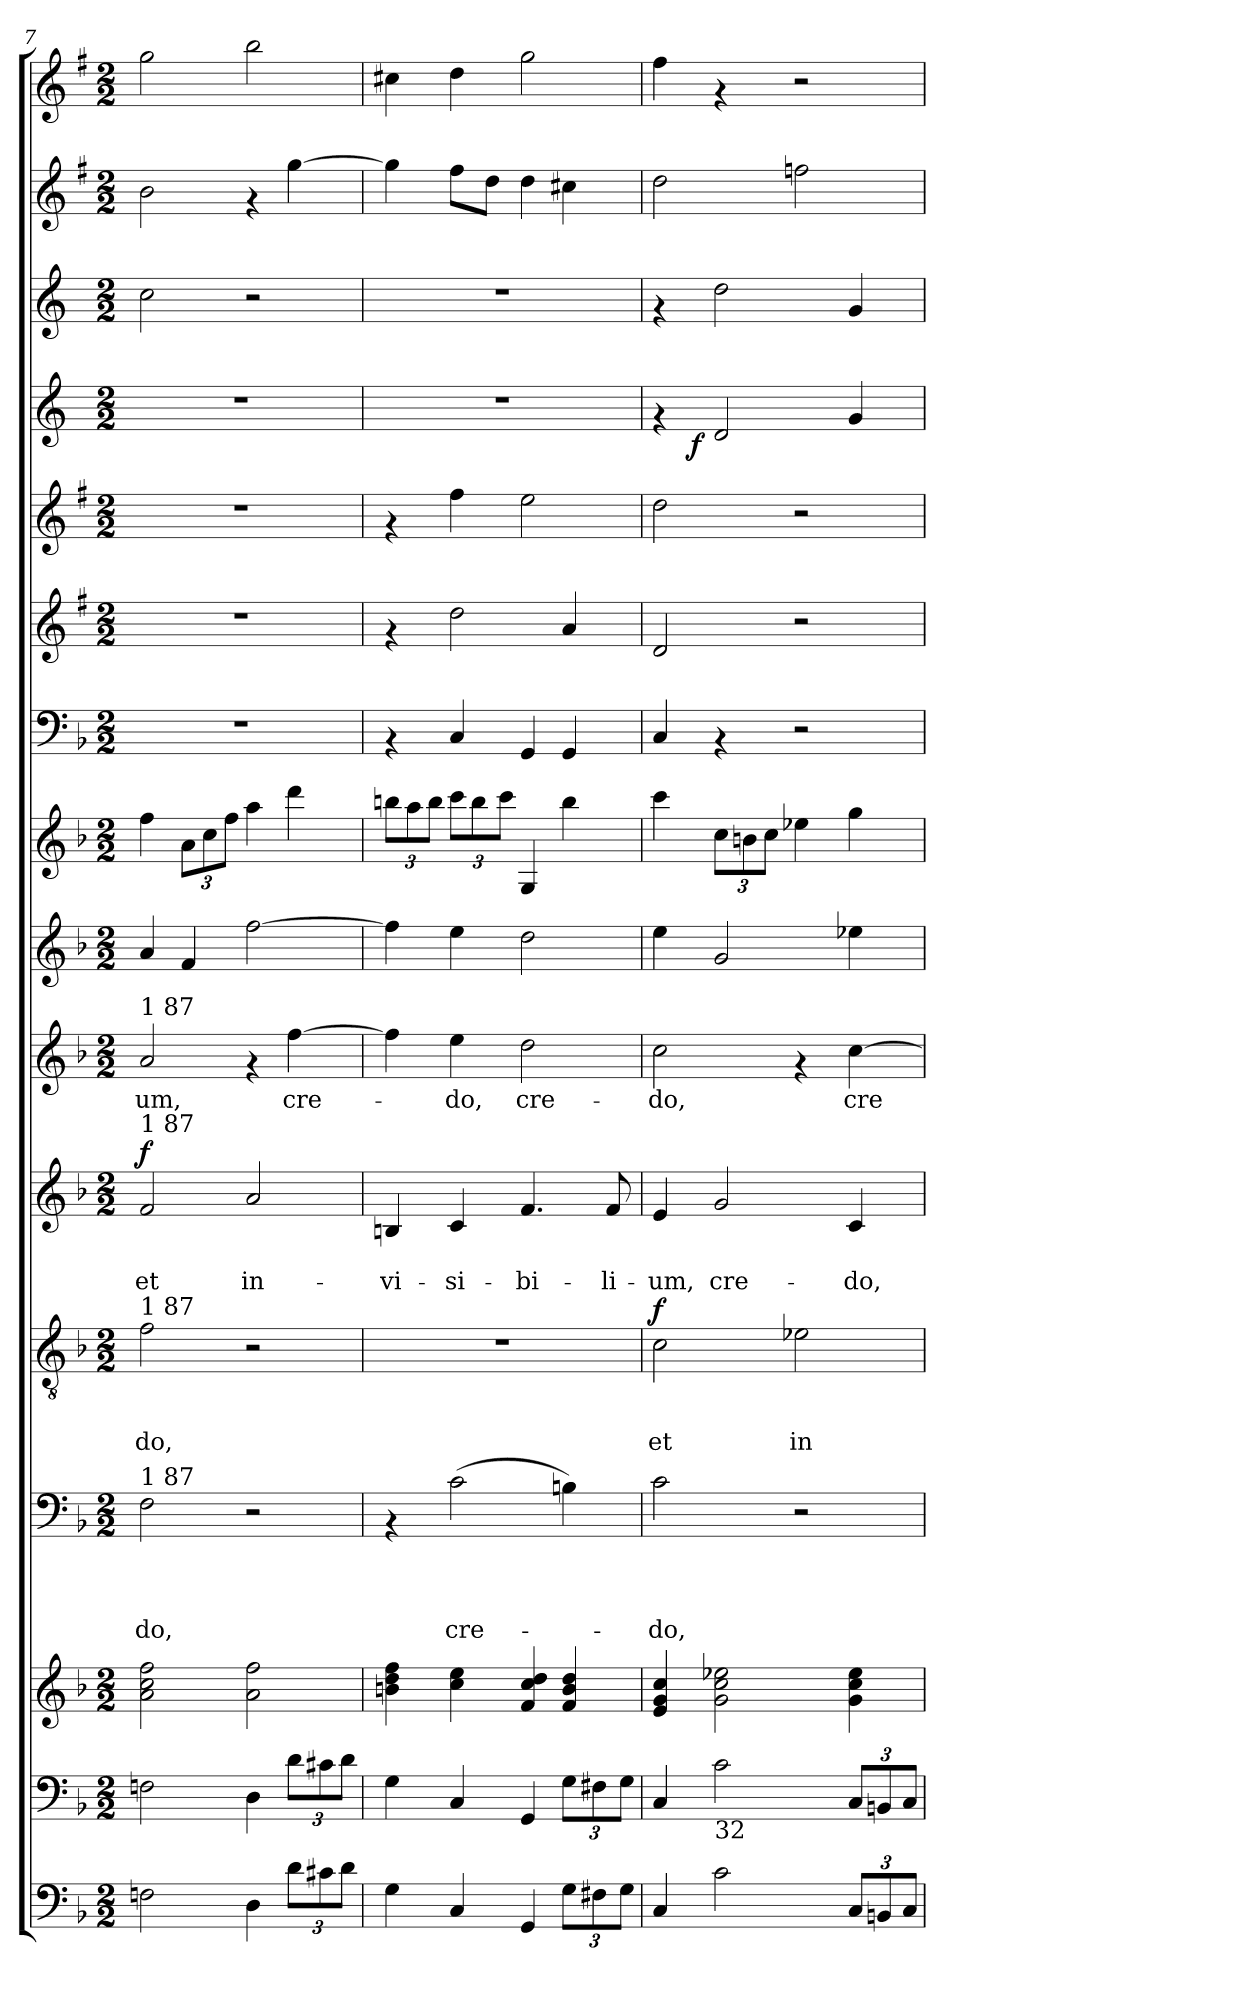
**kern	**kern	**kern	**kern	**text	**text	**text	**text	**kern	**text	**text	**text	**dynam	**kern	**text	**text	**dynam	**kern	**text	**kern	**kern	**kern	**kern	**kern	**kern	**dynam	**kern	**kern	**kern
*part15	*part14	*part14	*part13	*part13	*part13	*part13	*part13	*part12	*part12	*part12	*part12	*part12	*part11	*part11	*part11	*part11	*part10	*part10	*part9	*part8	*part7	*part6	*part5	*part4	*part4	*part3	*part2	*part1
*staff16	*staff15	*staff14	*staff13	*staff13	*staff13	*staff13	*staff13	*staff12	*staff12	*staff12	*staff12	*staff12	*staff11	*staff11	*staff11	*staff11	*staff10	*staff10	*staff9	*staff8	*staff7	*staff6	*staff5	*staff4	*staff4	*staff3	*staff2	*staff1
!!LO:PB:g=z
*clefF4	*clefF4	*clefG2	*clefF4	*	*	*	*	*clefGv2	*	*	*	*	*clefG2	*	*	*	*clefG2	*	*clefG2	*clefG2	*clefF4	*clefG2	*clefG2	*clefG2	*	*clefG2	*clefG2	*clefG2
*	*	*	*	*	*	*	*	*	*	*	*	*	*	*	*	*	*	*	*	*	*	*ITrd1c2	*ITrd1c2	*ITrd-3c-5	*	*ITrd-3c-5	*ITrd1c2	*ITrd1c2
*k[b-]	*k[b-]	*k[b-]	*k[b-]	*	*	*	*	*k[b-]	*	*	*	*	*k[b-]	*	*	*	*k[b-]	*	*k[b-]	*k[b-]	*k[b-]	*k[b-]	*k[b-]	*k[b-]	*	*k[b-]	*k[b-]	*k[b-]
*F:	*F:	*F:	*F:	*	*	*	*	*F:	*	*	*	*	*F:	*	*	*	*F:	*	*F:	*F:	*F:	*F:	*F:	*F:	*	*F:	*F:	*F:
*M2/2	*M2/2	*M2/2	*M2/2	*	*	*	*	*M2/2	*	*	*	*	*M2/2	*	*	*	*M2/2	*	*M2/2	*M2/2	*M2/2	*M2/2	*M2/2	*M2/2	*	*M2/2	*M2/2	*M2/2
=7	=7	=7	=7	=7	=7	=7	=7	=7	=7	=7	=7	=7	=7	=7	=7	=7	=7	=7	=7	=7	=7	=7	=7	=7	=7	=7	=7	=7
!	!	!	!	!	!	!	!	!	!	!	!	!	!	!	!	!	!LO:TX:a:t=1 87	!	!	!	!	!	!	!	!	!	!	!
!	!	!	!	!	!	!	!	!	!	!	!	!	!LO:TX:a:t=1 87	!	!	!	!	!	!	!	!	!	!	!	!	!	!	!
!	!	!	!	!	!	!	!	!LO:TX:a:t=1 87	!	!	!	!	!	!	!	!	!	!	!	!	!	!	!	!	!	!	!	!
!	!	!	!LO:TX:a:t=1 87	!	!	!	!	!	!	!	!	!	!	!	!	!	!	!	!	!	!	!	!	!	!	!	!	!
!	!	!	!	!	!	!	!LO:LY:b	!	!	!	!LO:LY:b	!	!	!	!LO:LY:b	!LO:DY:a	!	!LO:LY:b	!	!	!	!	!	!	!	!	!	!
2Fn\	2Fn\	2a\ 2cc\ 2ff\	2F\	.	.	.	-do,	2f\	.	.	-do,	.	2f/	.	et	f	2a/	-um,	4a/	4ff\	1r	1r	1r	1r	.	2ff\	2a\	2ff\
*	*	*	*	*	*	*	*	*	*	*	*	*	*	*	*	*	*	*	*	*Xbrackettup	*	*	*	*	*	*	*	*
.	.	.	.	.	.	.	.	.	.	.	.	.	.	.	.	.	.	.	4f/	12a\L	.	.	.	.	.	.	.	.
.	.	.	.	.	.	.	.	.	.	.	.	.	.	.	.	.	.	.	.	12cc\	.	.	.	.	.	.	.	.
.	.	.	.	.	.	.	.	.	.	.	.	.	.	.	.	.	.	.	.	12ff\J	.	.	.	.	.	.	.	.
!	!	!	!	!	!	!	!	!	!	!	!	!	!	!	!LO:LY:b	!	!	!	!	!	!	!	!	!	!	!	!	!
4D\	4D\	2a\ 2ff\	2r	.	.	.	.	2r	.	.	.	.	2a/	.	in-	.	4rf	.	[>2ff\	4aa\	.	.	.	.	.	2r	4rf	2aa\
!	!	!	!	!	!	!	!	!	!	!	!	!	!	!	!	!	!	!LO:LY:b	!	!	!	!	!	!	!	!	!	!
12d\L	12d\L	.	.	.	.	.	.	.	.	.	.	.	.	.	.	.	[>4ff\	cre-	.	4ddd\	.	.	.	.	.	.	[>4ff\	.
12c#X\	12c#X\	.	.	.	.	.	.	.	.	.	.	.	.	.	.	.	.	.	.	.	.	.	.	.	.	.	.	.
12d\J	12d\J	.	.	.	.	.	.	.	.	.	.	.	.	.	.	.	.	.	.	.	.	.	.	.	.	.	.	.
=8	=8	=8	=8	=8	=8	=8	=8	=8	=8	=8	=8	=8	=8	=8	=8	=8	=8	=8	=8	=8	=8	=8	=8	=8	=8	=8	=8	=8
!	!	!	!	!	!	!	!	!	!	!	!	!	!	!	!LO:LY:b	!	!	!	!	!	!	!	!	!	!	!	!	!
4G\	4G\	4bn\ 4dd\ 4ff\	4rAA	.	.	.	.	1r	.	.	.	.	4Bn/	.	-vi-	.	4ff\]	.	4ff\]	12bbn\L	4rAA	4rf	4rf	1r	.	1r	4ff\]	4bn\
.	.	.	.	.	.	.	.	.	.	.	.	.	.	.	.	.	.	.	.	12aa\	.	.	.	.	.	.	.	.
.	.	.	.	.	.	.	.	.	.	.	.	.	.	.	.	.	.	.	.	12bb\J	.	.	.	.	.	.	.	.
!	!	!	!	!	!	!	!LO:LY:b	!	!	!	!	!	!	!	!LO:LY:b	!	!	!LO:LY:b	!	!	!	!	!	!	!	!	!	!
4C/	4C/	4cc\ 4ee\	(>2c\	.	.	.	cre-	.	.	.	.	.	4c/	.	-si-	.	4ee\	-do,	4ee\	12ccc\L	4C/	2cc\	4ee\	.	.	.	8ee\L	4cc\
.	.	.	.	.	.	.	.	.	.	.	.	.	.	.	.	.	.	.	.	12bb\	.	.	.	.	.	.	.	.
.	.	.	.	.	.	.	.	.	.	.	.	.	.	.	.	.	.	.	.	.	.	.	.	.	.	.	8cc\J	.
.	.	.	.	.	.	.	.	.	.	.	.	.	.	.	.	.	.	.	.	12ccc\J	.	.	.	.	.	.	.	.
!	!	!	!	!	!	!	!	!	!	!	!	!	!	!	!LO:LY:b	!	!	!LO:LY:b	!	!	!	!	!	!	!	!	!	!
4GG/	4GG/	4f/ 4cc/ 4dd/	.	.	.	.	.	.	.	.	.	.	4.f/	.	-bi-	.	2dd\	cre-	2dd\	4G/	4GG/	.	2dd\	.	.	.	4cc\	2ff\
12G\L	12G\L	4f/ 4b/ 4dd/	4Bn\)	.	.	.	.	.	.	.	.	.	.	.	.	.	.	.	.	4bb\	4GG/	4g/	.	.	.	.	4bn\	.
12F#X\	12F#X\	.	.	.	.	.	.	.	.	.	.	.	.	.	.	.	.	.	.	.	.	.	.	.	.	.	.	.
!	!	!	!	!	!	!	!	!	!	!	!	!	!	!	!LO:LY:b	!	!	!	!	!	!	!	!	!	!	!	!	!
.	.	.	.	.	.	.	.	.	.	.	.	.	8f/	.	-li-	.	.	.	.	.	.	.	.	.	.	.	.	.
12G\J	12G\J	.	.	.	.	.	.	.	.	.	.	.	.	.	.	.	.	.	.	.	.	.	.	.	.	.	.	.
=9	=9	=9	=9	=9	=9	=9	=9	=9	=9	=9	=9	=9	=9	=9	=9	=9	=9	=9	=9	=9	=9	=9	=9	=9	=9	=9	=9	=9
!	!	!	!	!	!	!	!LO:LY:b	!	!	!	!LO:LY:b	!LO:DY:a	!	!	!LO:LY:b	!	!	!LO:LY:b	!	!	!	!	!	!	!	!	!	!
*	*	*	*	*	*	*	*	*	*	*	*	*	*	*	*	*	*	*	*	*	*	*	*	*^	*	*	*	*
4C/	4C/	4e/ 4g/ 4cc/	2c\	.	.	.	-do,	2c\	.	.	et	f	4e/	.	-um,	.	2cc\	-do,	4ee\	4ccc\	4C/	2c/	2cc\	4rf	8ryy	.	4rf	2cc\	4ee\
.	.	.	.	.	.	.	.	.	.	.	.	.	.	.	.	.	.	.	.	.	.	.	.	.	32ryy	.	.	.	.
!	!	!	!	!	!	!	!	!	!	!	!	!	!	!	!	!	!	!	!	!	!	!	!	!	!	!LO:DY:b	!	!	!
.	.	.	.	.	.	.	.	.	.	.	.	.	.	.	.	.	.	.	.	.	.	.	.	.	2ryy	f	.	.	.
!	!LO:TX:b:t=32	!	!	!	!	!	!	!	!	!	!	!	!	!	!	!	!	!	!	!	!	!	!	!	!	!	!	!	!
!	!	!	!	!	!	!	!	!	!	!	!	!	!	!	!LO:LY:b	!	!	!	!	!	!	!	!	!	!	!	!	!	!
2c\	2c\	2g\ 2cc\ 2ee-X\	.	.	.	.	.	.	.	.	.	.	2g/	.	cre-	.	.	.	2g/	12cc\L	4rAA	.	.	2g/	.	.	2gg\	.	4rf
.	.	.	.	.	.	.	.	.	.	.	.	.	.	.	.	.	.	.	.	12bn\	.	.	.	.	.	.	.	.	.
.	.	.	.	.	.	.	.	.	.	.	.	.	.	.	.	.	.	.	.	12cc\J	.	.	.	.	.	.	.	.	.
!	!	!	!	!	!	!	!	!	!	!	!LO:LY:b	!	!	!	!	!	!	!	!	!	!	!	!	!	!	!	!	!	!
.	.	.	2r	.	.	.	.	2e-X\	.	.	in	.	.	.	.	.	4rf	.	.	4ee-X\	2r	2r	2r	.	.	.	.	2ee-X\	2r
.	.	.	.	.	.	.	.	.	.	.	.	.	.	.	.	.	.	.	.	.	.	.	.	.	4ryy	.	.	.	.
!	!	!	!	!	!	!	!	!	!	!	!	!	!	!	!LO:LY:b	!	!	!LO:LY:b	!	!	!	!	!	!	!	!	!	!	!
12C/L	12C/L	4g\ 4cc\ 4ee-\	.	.	.	.	.	.	.	.	.	.	4c/	.	-do,	.	[>4cc\	cre-	4ee-X\	4gg\	.	.	.	4cc/	.	.	4cc/	.	.
12BBn/	12BBn/	.	.	.	.	.	.	.	.	.	.	.	.	.	.	.	.	.	.	.	.	.	.	.	.	.	.	.	.
.	.	.	.	.	.	.	.	.	.	.	.	.	.	.	.	.	.	.	.	.	.	.	.	.	16.ryy	.	.	.	.
12C/J	12C/J	.	.	.	.	.	.	.	.	.	.	.	.	.	.	.	.	.	.	.	.	.	.	.	.	.	.	.	.
*	*	*	*	*	*	*	*	*	*	*	*	*	*	*	*	*	*	*	*	*	*	*	*	*v	*v	*	*	*	*
=	=	=	=	=	=	=	=	=	=	=	=	=	=	=	=	=	=	=	=	=	=	=	=	=	=	=	=	=
*-	*-	*-	*-	*-	*-	*-	*-	*-	*-	*-	*-	*-	*-	*-	*-	*-	*-	*-	*-	*-	*-	*-	*-	*-	*-	*-	*-	*-
